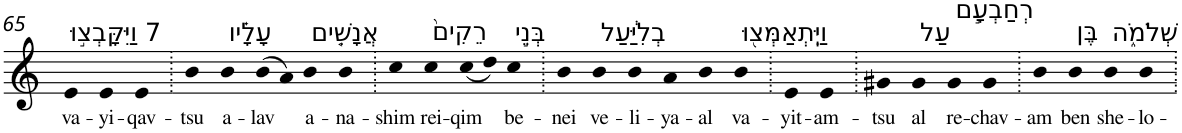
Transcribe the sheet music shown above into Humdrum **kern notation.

**kern	**text
*part1	*part1
*staff1	*staff1
*I"Piano	*
*I'Pno	*
!!LO:PB:g=z
*clefG2	*
*k[]	*
=65	=65
!LO:TX:a:t=7 וַיִּקָּבְצ֣וּ	!
!	!LO:LY:b
4e	va-
!	!LO:LY:b
4e	-yi-
!	!LO:LY:b
4e	-qav-
=66.	=66.
!	!LO:LY:b
4b	-tsu
!LO:TX:a:t=עָלָ֗יו	!
!	!LO:LY:b
4b	a-
!	!LO:LY:b
(>8b	-lav
8a)	.
!LO:TX:a:t=אֲנָשִׁ֤ים	!
!	!LO:LY:b
4b	a-
!	!LO:LY:b
4b	-na-
=67.	=67.
!	!LO:LY:b
4cc	-shim
!LO:TX:a:t=רֵקִים֙	!
!	!LO:LY:b
4cc	rei-
!	!LO:LY:b
(<8cc	-qim
8dd)	.
!LO:TX:a:t=בְּנֵ֣י	!
!	!LO:LY:b
4cc	be-
=68.	=68.
!	!LO:LY:b
4b	-nei
!LO:TX:a:t=בְלִיַּ֔עַל	!
!	!LO:LY:b
4b	ve-
!	!LO:LY:b
4b	-li-
!	!LO:LY:b
4a	-ya-
!	!LO:LY:b
4b	-al
!LO:TX:a:t=וַיִּֽתְאַמְּצ֖וּ	!
!	!LO:LY:b
4b	va-
=69.	=69.
!	!LO:LY:b
4e	-yit-
!	!LO:LY:b
4e	-am-
=70.	=70.
!	!LO:LY:b
4g#X	-tsu
!LO:TX:a:t=עַל	!
!	!LO:LY:b
4g#	al
!LO:TX:a:t=רְחַבְעָ֣ם	!
!	!LO:LY:b
4g#	re-
!	!LO:LY:b
4g#	-chav-
=71.	=71.
!	!LO:LY:b
4b	-am
!LO:TX:a:t=בֶּן	!
!	!LO:LY:b
4b	ben
!LO:TX:a:t=שְׁלֹמֹ֑ה	!
!	!LO:LY:b
4b	she-
!	!LO:LY:b
4b	-lo-
=.	=.
*-	*-
